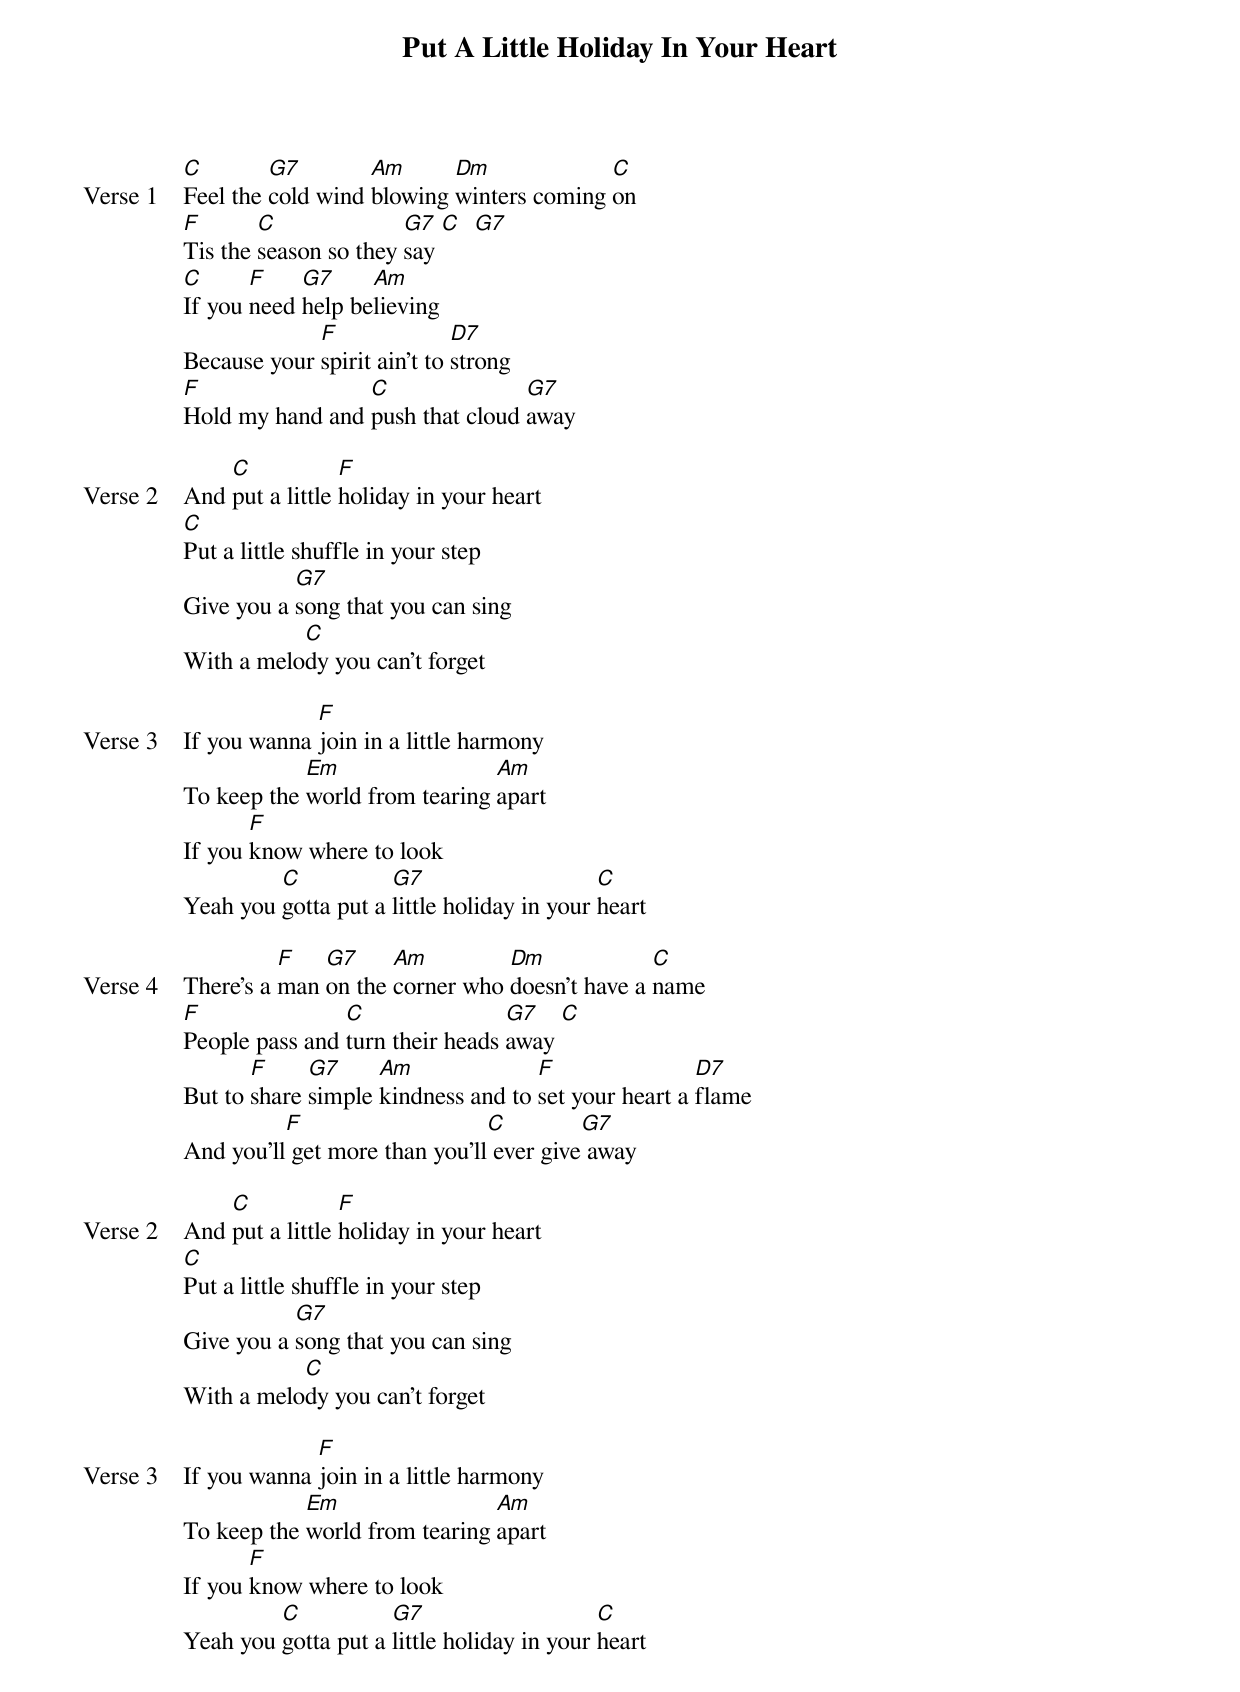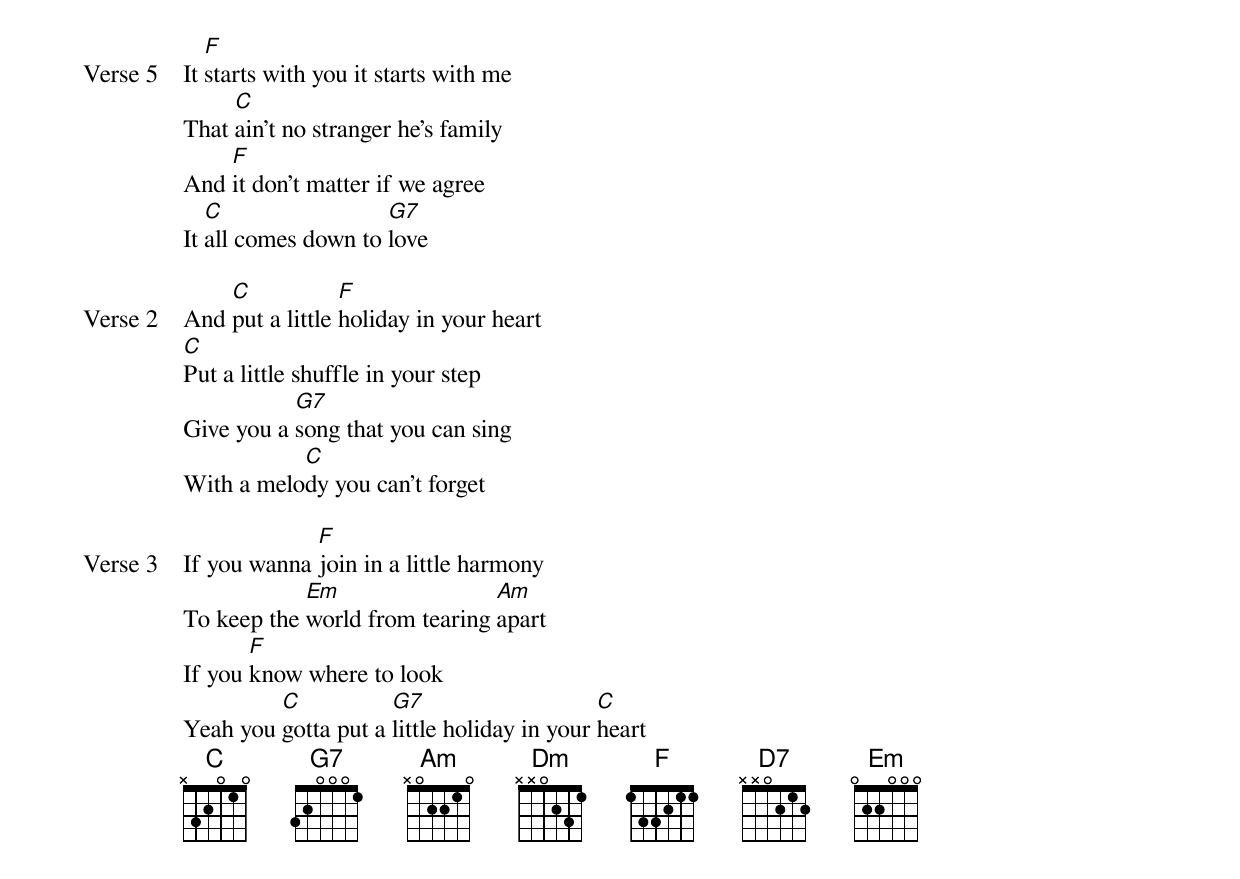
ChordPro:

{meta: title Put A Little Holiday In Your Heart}
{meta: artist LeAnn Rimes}
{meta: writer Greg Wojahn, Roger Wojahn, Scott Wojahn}

{start_of_verse: Verse 1}
[C]Feel the [G7]cold wind [Am]blowing [Dm]winters coming [C]on
[F]Tis the [C]season so they [G7]say [C]  [G7]
[C]If you [F]need [G7]help be[Am]lieving
Because your [F]spirit ain't to [D7]strong
[F]Hold my hand and [C]push that cloud [G7]away
{end_of_verse}

{start_of_verse: Verse 2}
And [C]put a little [F]holiday in your heart
[C]Put a little shuffle in your step
Give you a [G7]song that you can sing
With a melo[C]dy you can't forget
{end_of_verse}

{start_of_verse: Verse 3}
If you wanna [F]join in a little harmony
To keep the [Em]world from tearing [Am]apart
If you [F]know where to look
Yeah you [C]gotta put a [G7]little holiday in your [C]heart
{end_of_verse}

{start_of_verse: Verse 4}
There's a [F]man [G7]on the [Am]corner who [Dm]doesn't have a [C]name
[F]People pass and [C]turn their heads [G7]away [C]
But to [F]share [G7]simple [Am]kindness and to [F]set your heart a [D7]flame
And you'll[F] get more than you'll[C] ever give[G7] away
{end_of_verse}

{start_of_verse: Verse 2}
And [C]put a little [F]holiday in your heart
[C]Put a little shuffle in your step
Give you a [G7]song that you can sing
With a melo[C]dy you can't forget
{end_of_verse}

{start_of_verse: Verse 3}
If you wanna [F]join in a little harmony
To keep the [Em]world from tearing [Am]apart
If you [F]know where to look
Yeah you [C]gotta put a [G7]little holiday in your [C]heart
{end_of_verse}

{start_of_verse: Verse 5}
It [F]starts with you it starts with me
That [C]ain't no stranger he's family
And [F]it don't matter if we agree
It [C]all comes down to [G7]love
{end_of_verse}

{start_of_verse: Verse 2}
And [C]put a little [F]holiday in your heart
[C]Put a little shuffle in your step
Give you a [G7]song that you can sing
With a melo[C]dy you can't forget
{end_of_verse}

{start_of_verse: Verse 3}
If you wanna [F]join in a little harmony
To keep the [Em]world from tearing [Am]apart
If you [F]know where to look
Yeah you [C]gotta put a [G7]little holiday in your [C]heart
{end_of_verse}
